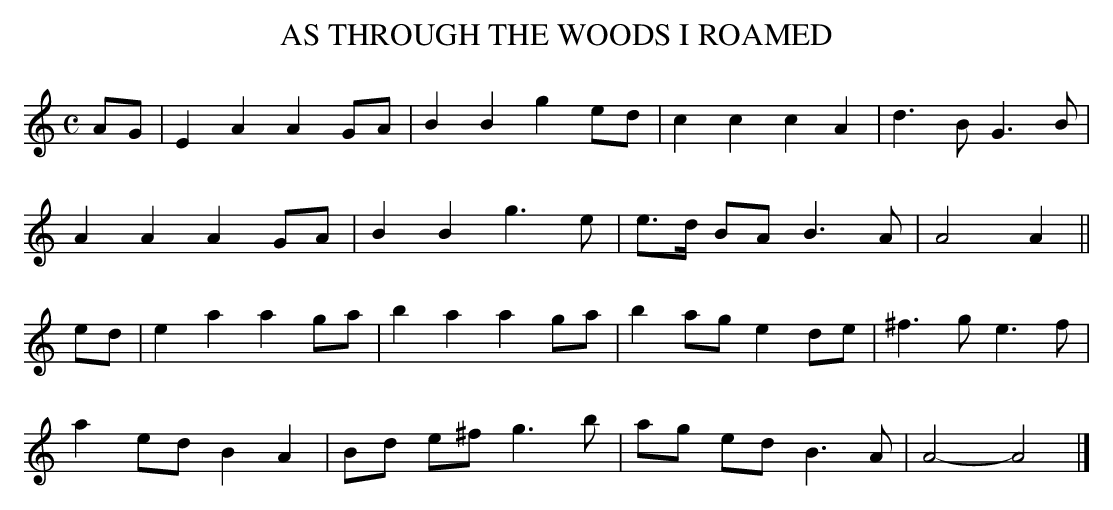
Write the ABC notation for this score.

X:1
T:AS THROUGH THE WOODS I ROAMED
Y:"moderate"
M:C
L:1/8
K:Am % source key = Gm
AG|E2A2A2GA|B2B2g2ed|c2c2c2A2|d3B G3B|
A2A2A2GA|B2B2g3e|e>d BA B3A|A4A2||
ed|e2a2a2ga|b2a2a2ga|b2ag e2de|^f3g e3f|
a2ed B2A2|Bd e^f g3b|ag ed B3A|A4-A4|]
